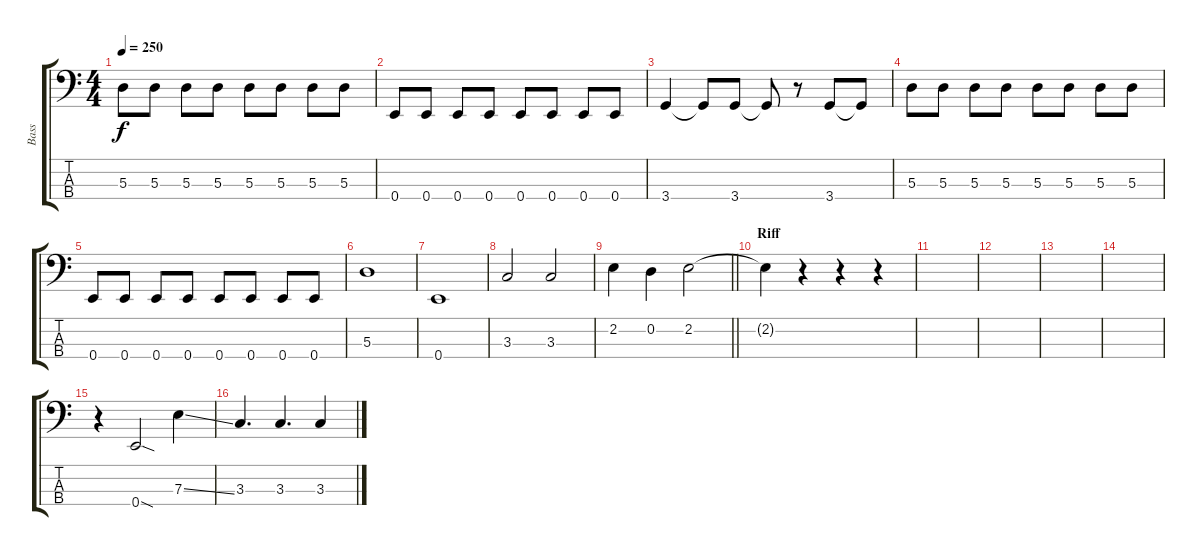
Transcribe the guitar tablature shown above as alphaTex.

\track ("Bass" "Bass") {instrument electricbassfinger}
\staff {score tabs}
\tuning (G2 D2 A1 E1) {hide}
\ts (4 4)
\tempo 250
\clef f4
\ks c
5.3.8{dy f} 5.3.8 5.3.8 5.3.8 5.3.8 5.3.8 5.3.8 5.3.8 |
0.4.8 0.4.8 0.4.8 0.4.8 0.4.8 0.4.8 0.4.8 0.4.8 |
3.4.4 3.4{t}.8 3.4.8 3.4{t}.8 r.8 3.4.8 3.4{t}.8 |
5.3.8 5.3.8 5.3.8 5.3.8 5.3.8 5.3.8 5.3.8 5.3.8 |
0.4.8 0.4.8 0.4.8 0.4.8 0.4.8 0.4.8 0.4.8 0.4.8 |
5.3.1 |
0.4.1 |
3.3.2 3.3.2 |
\barLineRight lightlight
2.2.4 0.2.4 2.2.2 |
\section ("" "Riff")
2.2{t}.4 r.4 r.4 r.4 |
|
|
|
|
r.4 0.4{sod}.2 7.3{ss}.4 |
3.3.4{d} 3.3.4{d} 3.3.4
